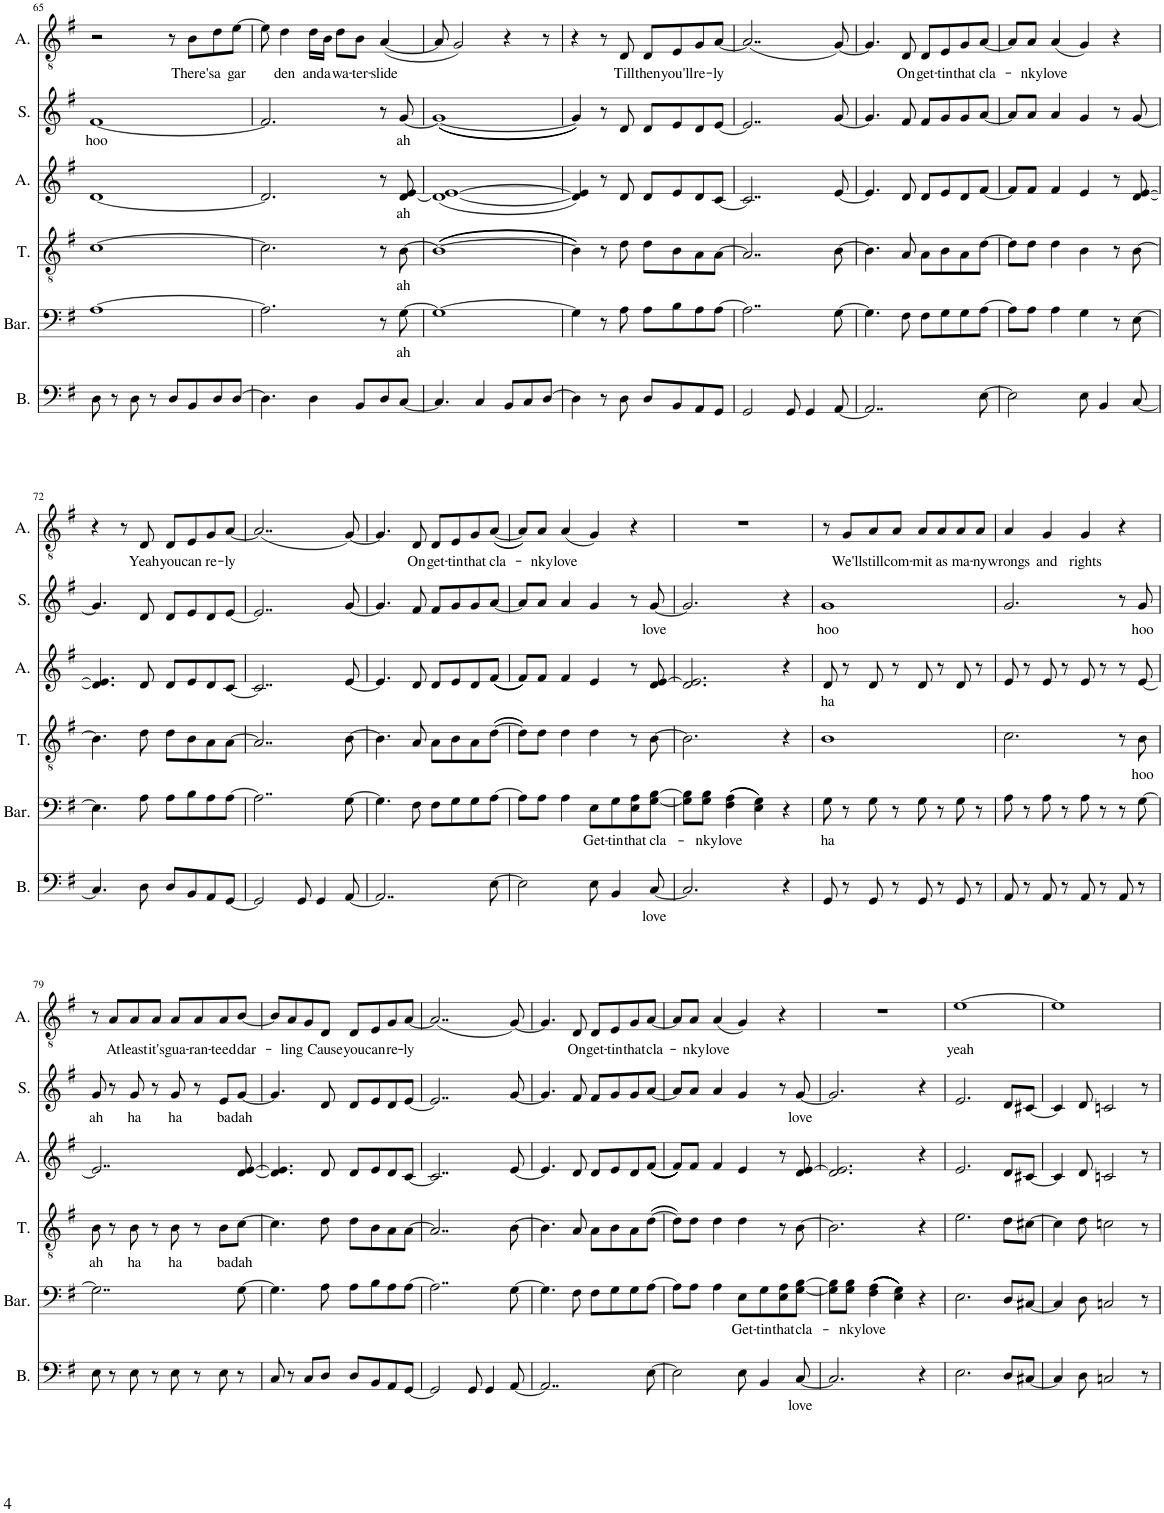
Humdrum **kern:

**kern	**text	**kern	**text	**kern	**text	**kern	**text	**kern	**text	**kern	**text
*part6	*part6	*part5	*part5	*part4	*part4	*part3	*part3	*part2	*part2	*part1	*part1
*staff6	*staff6	*staff5	*staff5	*staff4	*staff4	*staff3	*staff3	*staff2	*staff2	*staff1	*staff1
*I"Bass	*	*I"Baritone	*	*I"Tenor	*	*I"Alto	*	*I"Soprano	*	*I"Alto	*
*I'B.	*	*I'Bar.	*	*I'T.	*	*I'A.	*	*I'S.	*	*I'A.	*
!!LO:PB:g=z
*clefF4	*	*clefF4	*	*clefGv2	*	*clefG2	*	*clefG2	*	*clefGv2	*
*k[f#]	*	*k[f#]	*	*k[f#]	*	*k[f#]	*	*k[f#]	*	*k[f#]	*
*M4/4	*	*M4/4	*	*M4/4	*	*M4/4	*	*M4/4	*	*M4/4	*
=65	=65	=65	=65	=65	=65	=65	=65	=65	=65	=65	=65
!	!	!	!	!	!	!	!	!	!LO:LY:b	!	!
8D\	.	[1A	.	[1c	.	[1d	.	[1f#	hoo	2r	.
8r	.	.	.	.	.	.	.	.	.	.	.
8D\	.	.	.	.	.	.	.	.	.	.	.
8r	.	.	.	.	.	.	.	.	.	.	.
8D/L	.	.	.	.	.	.	.	.	.	8r	.
!	!	!	!	!	!	!	!	!	!	!	!LO:LY:b
8BB/	.	.	.	.	.	.	.	.	.	8B\L	There's
!	!	!	!	!	!	!	!	!	!	!	!LO:LY:b
8D/	.	.	.	.	.	.	.	.	.	8d\	a
!	!	!	!	!	!	!	!	!	!	!	!LO:LY:b
[8D/J	.	.	.	.	.	.	.	.	.	[8e\J	gar
=66	=66	=66	=66	=66	=66	=66	=66	=66	=66	=66	=66
4.D\]	.	2.A\]	.	2.c\]	.	2.d/]	.	2.f#/]	.	8e\]	.
!	!	!	!	!	!	!	!	!	!	!	!LO:LY:b
.	.	.	.	.	.	.	.	.	.	4d\	den
!	!	!	!	!	!	!	!	!	!	!	!LO:LY:b
4D\	.	.	.	.	.	.	.	.	.	16d\LL	and
!	!	!	!	!	!	!	!	!	!	!	!LO:LY:b
.	.	.	.	.	.	.	.	.	.	16B\JJ	a
!	!	!	!	!	!	!	!	!	!	!	!LO:LY:b
.	.	.	.	.	.	.	.	.	.	8d\L	wa-
!	!	!	!	!	!	!	!	!	!	!	!LO:LY:b
8BB/L	.	.	.	.	.	.	.	.	.	8B\J	-ter-
!	!	!	!	!	!	!	!	!	!	!	!LO:LY:b
8D/	.	8r	.	8r	.	8r	.	8r	.	([4A/	-slide
!	!	!	!LO:LY:b	!	!LO:LY:b	!	!LO:LY:b	!	!LO:LY:b	!	!
[8C/J	.	[8G\	ah	[8B\	ah	[8d/ 8e/	ah	[8g/	ah	.	.
=67	=67	=67	=67	=67	=67	=67	=67	=67	=67	=67	=67
4.C/]	.	1G_	.	(((1B_	.	(1d_ [1e	.	(((1g_	.	8A/]	.
.	.	.	.	.	.	.	.	.	.	2G/)	.
4C/	.	.	.	.	.	.	.	.	.	.	.
8BB/L	.	.	.	.	.	.	.	.	.	4r	.
8C/	.	.	.	.	.	.	.	.	.	.	.
[8D/J	.	.	.	.	.	.	.	.	.	8r	.
=68	=68	=68	=68	=68	=68	=68	=68	=68	=68	=68	=68
4D\]	.	4G\]	.	4B\])))	.	4d/] 4e/])	.	4g/])))	.	4r	.
8r	.	8r	.	8r	.	8r	.	8r	.	8r	.
!	!	!	!	!	!	!	!	!	!	!	!LO:LY:b
8D\	.	8A\	.	8d\	.	8d/	.	8d/	.	8D/	Till
!	!	!	!	!	!	!	!	!	!	!	!LO:LY:b
8D/L	.	8A\L	.	8d\L	.	8d/L	.	8d/L	.	8D/L	then
!	!	!	!	!	!	!	!	!	!	!	!LO:LY:b
8BB/	.	8B\	.	8B\	.	8e/	.	8e/	.	8E/	you'll
!	!	!	!	!	!	!	!	!	!	!	!LO:LY:b
8AA/	.	8A\	.	8A\	.	8d/	.	8d/	.	8G/	re-
!	!	!	!	!	!	!	!	!	!	!	!LO:LY:b
8GG/J	.	[8A\J	.	[8A\J	.	[8c/J	.	[8e/J	.	[8A/J	-ly
=69	=69	=69	=69	=69	=69	=69	=69	=69	=69	=69	=69
2GG/	.	2..A\]	.	2..A/]	.	2..c/]	.	2..e/]	.	(2..A/]	.
8GG/	.	.	.	.	.	.	.	.	.	.	.
4GG/	.	.	.	.	.	.	.	.	.	.	.
[8AA/	.	[8G\	.	[8B\	.	[8e/	.	[8g/	.	[8G/)	.
=70	=70	=70	=70	=70	=70	=70	=70	=70	=70	=70	=70
2..AA/]	.	4.G\]	.	4.B\]	.	4.e/]	.	4.g/]	.	4.G/]	.
!	!	!	!	!	!	!	!	!	!	!	!LO:LY:b
.	.	8F#\	.	8A/	.	8d/	.	8f#/	.	8D/	On
!	!	!	!	!	!	!	!	!	!	!	!LO:LY:b
.	.	8F#\L	.	8A\L	.	8d/L	.	8f#/L	.	8D/L	get-
!	!	!	!	!	!	!	!	!	!	!	!LO:LY:b
.	.	8G\	.	8B\	.	8e/	.	8g/	.	8E/	-tin
!	!	!	!	!	!	!	!	!	!	!	!LO:LY:b
.	.	8G\	.	8A\	.	8d/	.	8g/	.	8G/	that
!	!	!	!	!	!	!	!	!	!	!	!LO:LY:b
[8E\	.	[8A\J	.	[8d\J	.	[8f#/J	.	[8a/J	.	[8A/J	cla-
=71	=71	=71	=71	=71	=71	=71	=71	=71	=71	=71	=71
2E\]	.	8A\L]	.	8d\L]	.	8f#/L]	.	8a/L]	.	8A/L]	.
!	!	!	!	!	!	!	!	!	!	!	!LO:LY:b
.	.	8A\J	.	8d\J	.	8f#/J	.	8a/J	.	8A/J	-nky
!	!	!	!	!	!	!	!	!	!	!	!LO:LY:b
.	.	4A\	.	4d\	.	4f#/	.	4a/	.	(4A/	love
8E\	.	4G\	.	4B\	.	4e/	.	4g/	.	4G/)	.
4BB/	.	.	.	.	.	.	.	.	.	.	.
.	.	8r	.	8r	.	8r	.	8r	.	4r	.
[8C/	.	[8E\	.	[8B\	.	[8d/ [8e/	.	[8g/	.	.	.
!!LO:LB:g=z
=72	=72	=72	=72	=72	=72	=72	=72	=72	=72	=72	=72
4.C/]	.	4.E\]	.	4.B\]	.	4.d/] 4.e/]	.	4.g/]	.	4r	.
.	.	.	.	.	.	.	.	.	.	8r	.
!	!	!	!	!	!	!	!	!	!	!	!LO:LY:b
8D\	.	8A\	.	8d\	.	8d/	.	8d/	.	8D/	Yeah
!	!	!	!	!	!	!	!	!	!	!	!LO:LY:b
8D/L	.	8A\L	.	8d\L	.	8d/L	.	8d/L	.	8D/L	you
!	!	!	!	!	!	!	!	!	!	!	!LO:LY:b
8BB/	.	8B\	.	8B\	.	8e/	.	8e/	.	8E/	can
!	!	!	!	!	!	!	!	!	!	!	!LO:LY:b
8AA/	.	8A\	.	8A\	.	8d/	.	8d/	.	8G/	re-
!	!	!	!	!	!	!	!	!	!	!	!LO:LY:b
[8GG/J	.	[8A\J	.	[8A\J	.	[8c/J	.	[8e/J	.	[8A/J	-ly
=73	=73	=73	=73	=73	=73	=73	=73	=73	=73	=73	=73
2GG/]	.	2..A\]	.	2..A/]	.	2..c/]	.	2..e/]	.	(2..A/]	.
8GG/	.	.	.	.	.	.	.	.	.	.	.
4GG/	.	.	.	.	.	.	.	.	.	.	.
[8AA/	.	[8G\	.	[8B\	.	[8e/	.	[8g/	.	[8G/)	.
=74	=74	=74	=74	=74	=74	=74	=74	=74	=74	=74	=74
2..AA/]	.	4.G\]	.	4.B\]	.	4.e/]	.	4.g/]	.	4.G/]	.
!	!	!	!	!	!	!	!	!	!	!	!LO:LY:b
.	.	8F#\	.	8A/	.	8d/	.	8f#/	.	8D/	On
!	!	!	!	!	!	!	!	!	!	!	!LO:LY:b
.	.	8F#\L	.	8A\L	.	8d/L	.	8f#/L	.	8D/L	get-
!	!	!	!	!	!	!	!	!	!	!	!LO:LY:b
.	.	8G\	.	8B\	.	8e/	.	8g/	.	8E/	-tin
!	!	!	!	!	!	!	!	!	!	!	!LO:LY:b
.	.	8G\	.	8A\	.	8d/	.	8g/	.	8G/	that
!	!	!	!	!	!	!	!	!	!	!	!LO:LY:b
[8E\	.	[8A\J	.	(([8d\J	.	((((8f#/J	.	[8a/J	.	(([8A/J	cla-
=75	=75	=75	=75	=75	=75	=75	=75	=75	=75	=75	=75
2E\]	.	8A\L]	.	8d\L]))	.	8f#/L))))	.	8a/L]	.	8A/L]))	.
!	!	!	!	!	!	!	!	!	!	!	!LO:LY:b
.	.	8A\J	.	8d\J	.	8f#/J	.	8a/J	.	8A/J	-nky
!	!	!	!	!	!	!	!	!	!	!	!LO:LY:b
.	.	4A\	.	4d\	.	4f#/	.	4a/	.	(4A/	love
!	!	!	!LO:LY:b	!	!	!	!	!	!	!	!
8E\	.	8E\L	Get-	4d\	.	4e/	.	4g/	.	4G/)	.
!	!	!	!LO:LY:b	!	!	!	!	!	!	!	!
4BB/	.	8G\	-tin	.	.	.	.	.	.	.	.
!	!	!	!LO:LY:b	!	!	!	!	!	!	!	!
.	.	8E\ 8A\	that	8r	.	8r	.	8r	.	4r	.
!	!LO:LY:b	!	!LO:LY:b	!	!	!	!	!	!LO:LY:b	!	!
[8C/	love	[8G\ [8B\J	cla-	[8B\	.	8d/ [8e/	.	[8g/	love	.	.
=76	=76	=76	=76	=76	=76	=76	=76	=76	=76	=76	=76
2.C/]	.	8G\] 8B\]L	.	2.B\]	.	2.d/ 2.e/]	.	2.g/]	.	1r	.
!	!	!	!LO:LY:b	!	!	!	!	!	!	!	!
.	.	8G\ 8B\J	-nky	.	.	.	.	.	.	.	.
!	!	!	!LO:LY:b	!	!	!	!	!	!	!	!
.	.	(((4F#\ 4A\	love	.	.	.	.	.	.	.	.
.	.	4E\ 4G\)))	.	.	.	.	.	.	.	.	.
4r	.	4r	.	4r	.	4r	.	4r	.	.	.
=77	=77	=77	=77	=77	=77	=77	=77	=77	=77	=77	=77
!	!	!	!LO:LY:b	!	!	!	!LO:LY:b	!	!LO:LY:b	!	!
8GG/	.	8G\	ha	1B	.	8d/	ha	1g	hoo	8r	.
!	!	!	!	!	!	!	!	!	!	!	!LO:LY:b
8r	.	8r	.	.	.	8r	.	.	.	8G/L	We'll
!	!	!	!	!	!	!	!	!	!	!	!LO:LY:b
8GG/	.	8G\	.	.	.	8d/	.	.	.	8A/	still
!	!	!	!	!	!	!	!	!	!	!	!LO:LY:b
8r	.	8r	.	.	.	8r	.	.	.	8A/J	com-
!	!	!	!	!	!	!	!	!	!	!	!LO:LY:b
8GG/	.	8G\	.	.	.	8d/	.	.	.	8A/L	-mit
!	!	!	!	!	!	!	!	!	!	!	!LO:LY:b
8r	.	8r	.	.	.	8r	.	.	.	8A/	as
!	!	!	!	!	!	!	!	!	!	!	!LO:LY:b
8GG/	.	8G\	.	.	.	8d/	.	.	.	8A/	ma-
!	!	!	!	!	!	!	!	!	!	!	!LO:LY:b
8r	.	8r	.	.	.	8r	.	.	.	8A/J	-ny
=78	=78	=78	=78	=78	=78	=78	=78	=78	=78	=78	=78
!	!	!	!	!	!	!	!	!	!	!	!LO:LY:b
8AA/	.	8A\	.	2.c\	.	8e/	.	2.g/	.	4A/	wrongs
8r	.	8r	.	.	.	8r	.	.	.	.	.
!	!	!	!	!	!	!	!	!	!	!	!LO:LY:b
8AA/	.	8A\	.	.	.	8e/	.	.	.	4G/	and
8r	.	8r	.	.	.	8r	.	.	.	.	.
!	!	!	!	!	!	!	!	!	!	!	!LO:LY:b
8AA/	.	8A\	.	.	.	8e/	.	.	.	4G/	rights
8r	.	8r	.	.	.	8r	.	.	.	.	.
8AA/	.	8r	.	8r	.	8r	.	8r	.	4r	.
!	!	!	!	!	!LO:LY:b	!	!	!	!LO:LY:b	!	!
8r	.	[8G\	.	8B\	hoo	[8e/	.	8g/	hoo	.	.
!!LO:LB:g=z
=79	=79	=79	=79	=79	=79	=79	=79	=79	=79	=79	=79
!	!	!	!	!	!LO:LY:b	!	!	!	!LO:LY:b	!	!
8E\	.	2..G\]	.	8B\	ah	2..e/]	.	8g/	ah	8r	.
!	!	!	!	!	!	!	!	!	!	!	!LO:LY:b
8r	.	.	.	8r	.	.	.	8r	.	8A/L	At
!	!	!	!	!	!LO:LY:b	!	!	!	!LO:LY:b	!	!LO:LY:b
8E\	.	.	.	8B\	ha	.	.	8g/	ha	8A/	least
!	!	!	!	!	!	!	!	!	!	!	!LO:LY:b
8r	.	.	.	8r	.	.	.	8r	.	8A/J	it's
!	!	!	!	!	!LO:LY:b	!	!	!	!LO:LY:b	!	!LO:LY:b
8E\	.	.	.	8B\	ha	.	.	8g/	ha	8A/L	gua-
!	!	!	!	!	!	!	!	!	!	!	!LO:LY:b
8r	.	.	.	8r	.	.	.	8r	.	8A/	-ran-
!	!	!	!	!	!LO:LY:b	!	!	!	!LO:LY:b	!	!LO:LY:b
8E\	.	.	.	8B\L	ba	.	.	8e/L	ba	8A/	-teed
!	!	!	!	!	!LO:LY:b	!	!	!	!LO:LY:b	!	!LO:LY:b
8r	.	[8G\	.	[8c\J	dah	[8d/ [8e/	.	[8g/J	dah	[8B/J	dar-
=80	=80	=80	=80	=80	=80	=80	=80	=80	=80	=80	=80
8C/	.	4.G\]	.	4.c\]	.	4.d/] 4.e/]	.	4.g/]	.	8B/L]	.
!	!	!	!	!	!	!	!	!	!	!	!LO:LY:b
8r	.	.	.	.	.	.	.	.	.	8A/	-ling
8C/L	.	.	.	.	.	.	.	.	.	8G/	.
!	!	!	!	!	!	!	!	!	!	!	!LO:LY:b
8D/J	.	8A\	.	8d\	.	8d/	.	8d/	.	8D/J	Cause
!	!	!	!	!	!	!	!	!	!	!	!LO:LY:b
8D/L	.	8A\L	.	8d\L	.	8d/L	.	8d/L	.	8D/L	you
!	!	!	!	!	!	!	!	!	!	!	!LO:LY:b
8BB/	.	8B\	.	8B\	.	8e/	.	8e/	.	8E/	can
!	!	!	!	!	!	!	!	!	!	!	!LO:LY:b
8AA/	.	8A\	.	8A\	.	8d/	.	8d/	.	8G/	re-
!	!	!	!	!	!	!	!	!	!	!	!LO:LY:b
[8GG/J	.	[8A\J	.	[8A\J	.	[8c/J	.	[8e/J	.	[8A/J	-ly
=81	=81	=81	=81	=81	=81	=81	=81	=81	=81	=81	=81
2GG/]	.	2..A\]	.	2..A/]	.	2..c/]	.	2..e/]	.	(2..A/]	.
8GG/	.	.	.	.	.	.	.	.	.	.	.
4GG/	.	.	.	.	.	.	.	.	.	.	.
[8AA/	.	[8G\	.	[8B\	.	[8e/	.	[8g/	.	[8G/)	.
=82	=82	=82	=82	=82	=82	=82	=82	=82	=82	=82	=82
2..AA/]	.	4.G\]	.	4.B\]	.	4.e/]	.	4.g/]	.	4.G/]	.
!	!	!	!	!	!	!	!	!	!	!	!LO:LY:b
.	.	8F#\	.	8A/	.	8d/	.	8f#/	.	8D/	On
!	!	!	!	!	!	!	!	!	!	!	!LO:LY:b
.	.	8F#\L	.	8A\L	.	8d/L	.	8f#/L	.	8D/L	get-
!	!	!	!	!	!	!	!	!	!	!	!LO:LY:b
.	.	8G\	.	8B\	.	8e/	.	8g/	.	8E/	-tin
!	!	!	!	!	!	!	!	!	!	!	!LO:LY:b
.	.	8G\	.	8A\	.	8d/	.	8g/	.	8G/	that
!	!	!	!	!	!	!	!	!	!	!	!LO:LY:b
[8E\	.	[8A\J	.	(([8d\J	.	((((((8f#/J	.	[8a/J	.	[8A/J	cla-
=83	=83	=83	=83	=83	=83	=83	=83	=83	=83	=83	=83
2E\]	.	8A\L]	.	8d\L]))	.	8f#/L))))))	.	8a/L]	.	8A/L]	.
!	!	!	!	!	!	!	!	!	!	!	!LO:LY:b
.	.	8A\J	.	8d\J	.	8f#/J	.	8a/J	.	8A/J	-nky
!	!	!	!	!	!	!	!	!	!	!	!LO:LY:b
.	.	4A\	.	4d\	.	4f#/	.	4a/	.	(4A/	love
!	!	!	!LO:LY:b	!	!	!	!	!	!	!	!
8E\	.	8E\L	Get-	4d\	.	4e/	.	4g/	.	4G/)	.
!	!	!	!LO:LY:b	!	!	!	!	!	!	!	!
4BB/	.	8G\	-tin	.	.	.	.	.	.	.	.
!	!	!	!LO:LY:b	!	!	!	!	!	!	!	!
.	.	8E\ 8A\	that	8r	.	8r	.	8r	.	4r	.
!	!LO:LY:b	!	!LO:LY:b	!	!	!	!	!	!LO:LY:b	!	!
[8C/	love	[8G\ [8B\J	cla-	[8B\	.	8d/ [8e/	.	[8g/	love	.	.
=84	=84	=84	=84	=84	=84	=84	=84	=84	=84	=84	=84
2.C/]	.	8G\] 8B\]L	.	2.B\]	.	2.d/ 2.e/]	.	2.g/]	.	1r	.
!	!	!	!LO:LY:b	!	!	!	!	!	!	!	!
.	.	8G\ 8B\J	-nky	.	.	.	.	.	.	.	.
!	!	!	!LO:LY:b	!	!	!	!	!	!	!	!
.	.	(((((((((4F#\ 4A\	love	.	.	.	.	.	.	.	.
.	.	4E\ 4G\)))))))))	.	.	.	.	.	.	.	.	.
4r	.	4r	.	4r	.	4r	.	4r	.	.	.
=85	=85	=85	=85	=85	=85	=85	=85	=85	=85	=85	=85
!	!	!	!	!	!	!	!	!	!	!	!LO:LY:b
2.E\	.	2.E\	.	2.e\	.	2.e/	.	2.e/	.	[1e	yeah
8D/L	.	8D/L	.	8d\L	.	8d/L	.	8d/L	.	.	.
[8C#X/J	.	[8C#X/J	.	[8c#X\J	.	[8c#X/J	.	[8c#X/J	.	.	.
=86	=86	=86	=86	=86	=86	=86	=86	=86	=86	=86	=86
4C#/]	.	4C#/]	.	4c#\]	.	4c#/]	.	4c#/]	.	1e]	.
8D\	.	8D\	.	8d\	.	8d/	.	8d/	.	.	.
2Cn/	.	2Cn/	.	2cn\	.	2cn/	.	2cn/	.	.	.
8r	.	8r	.	8r	.	8r	.	8r	.	.	.
=	=	=	=	=	=	=	=	=	=	=	=
*-	*-	*-	*-	*-	*-	*-	*-	*-	*-	*-	*-
